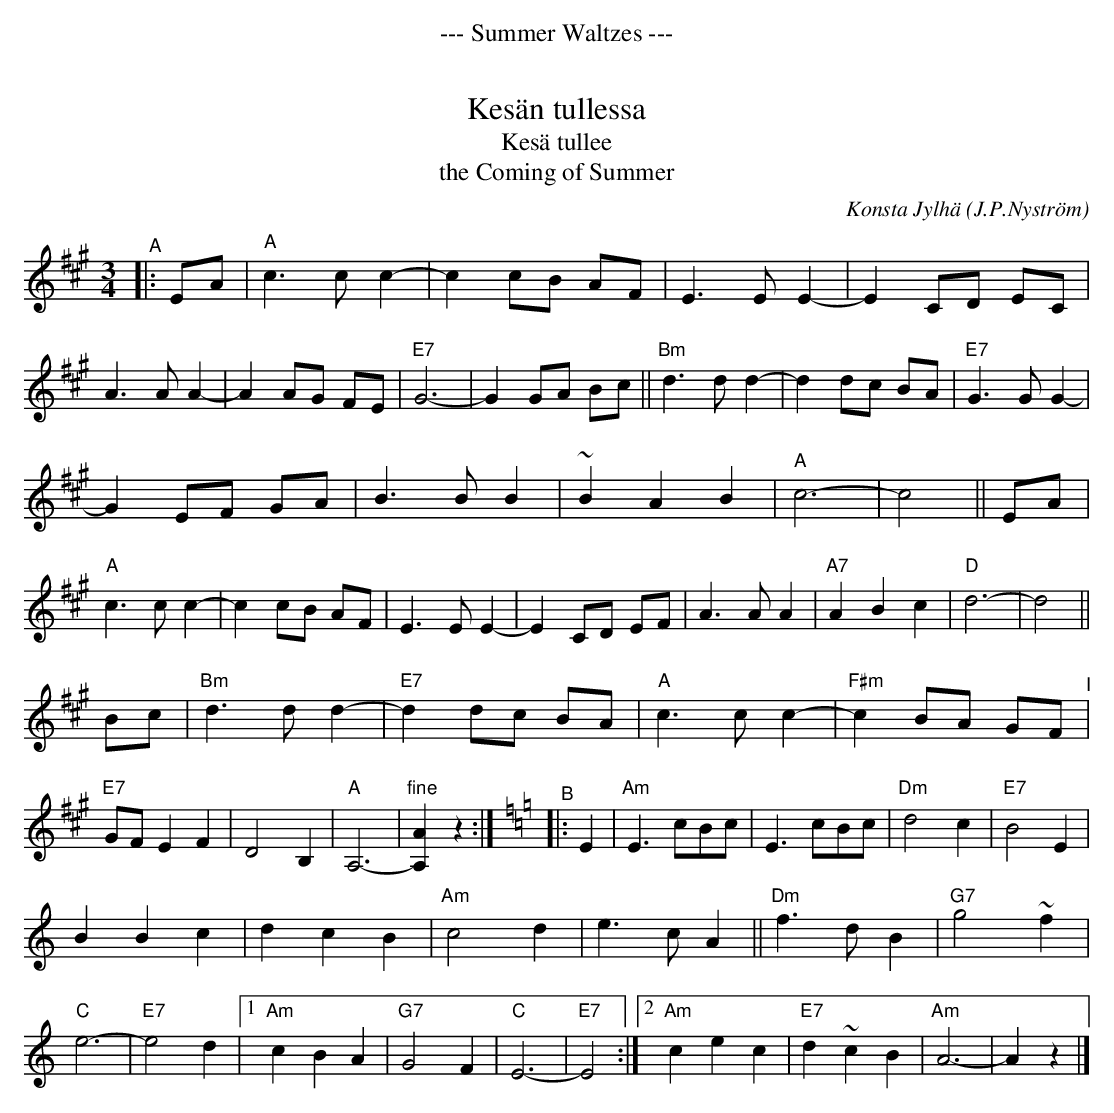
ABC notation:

X:1
T: Kes\"an tullessa
T: Kes\"a tullee
T: the Coming of Summer
C: Konsta Jylh\"a
O: J.P.Nystr\"om
M: 3/4
L: 1/8
K: A
"^A"|: EA |\
"A"c3 c c2- | c2 cB AF | E3 E E2- | E2 CD EC |\
A3 A A2- | A2 AG FE | "E7"G6- | G2 GA Bc ||\
"Bm"d3 d d2- | d2 dc BA | "E7"G3 G G2- |
G2 EF GA |\
B3 B B2 | ~B2 A2 B2 | "A"c6- | c4 ||\
EA | "A"c3 c c2- | c2 cB AF | E3 E E2- | E2 CD EF |\
A3 A A2 | "A7"A2 B2 c2 | "D"d6- | d4 ||
Bc | "Bm"d3 d d2- | "E7"d2 dc BA | "A"c3 c c2- | "F#m"c2 BA GF "^I"|\
"E7"GF E2 F2 | D4 B,2 | "A"A,6- | "fine"[A,2A2] z2 :| [K:=f=c=g][K:Am]\
"^B"|: E2 |\
"Am"E3 cBc | E3 cBc | "Dm"d4 c2 | "E7"B4 E2 |
B2 B2 c2 | d2 c2 B2 | "Am"c4 d2 | e3 c A2 ||\
"Dm"f3 d B2 | "G7"g4 ~f2 | "C"e6- | "E7"e4 d2 \
|[1 "Am"c2 B2 A2 | "G7"G4 F2 | "C"E6- | "E7"E4 \
:|[2 "Am"c2 e2 c2 | "E7"d2 ~c2 B2 | "Am"A6- | A2 z2 |]
